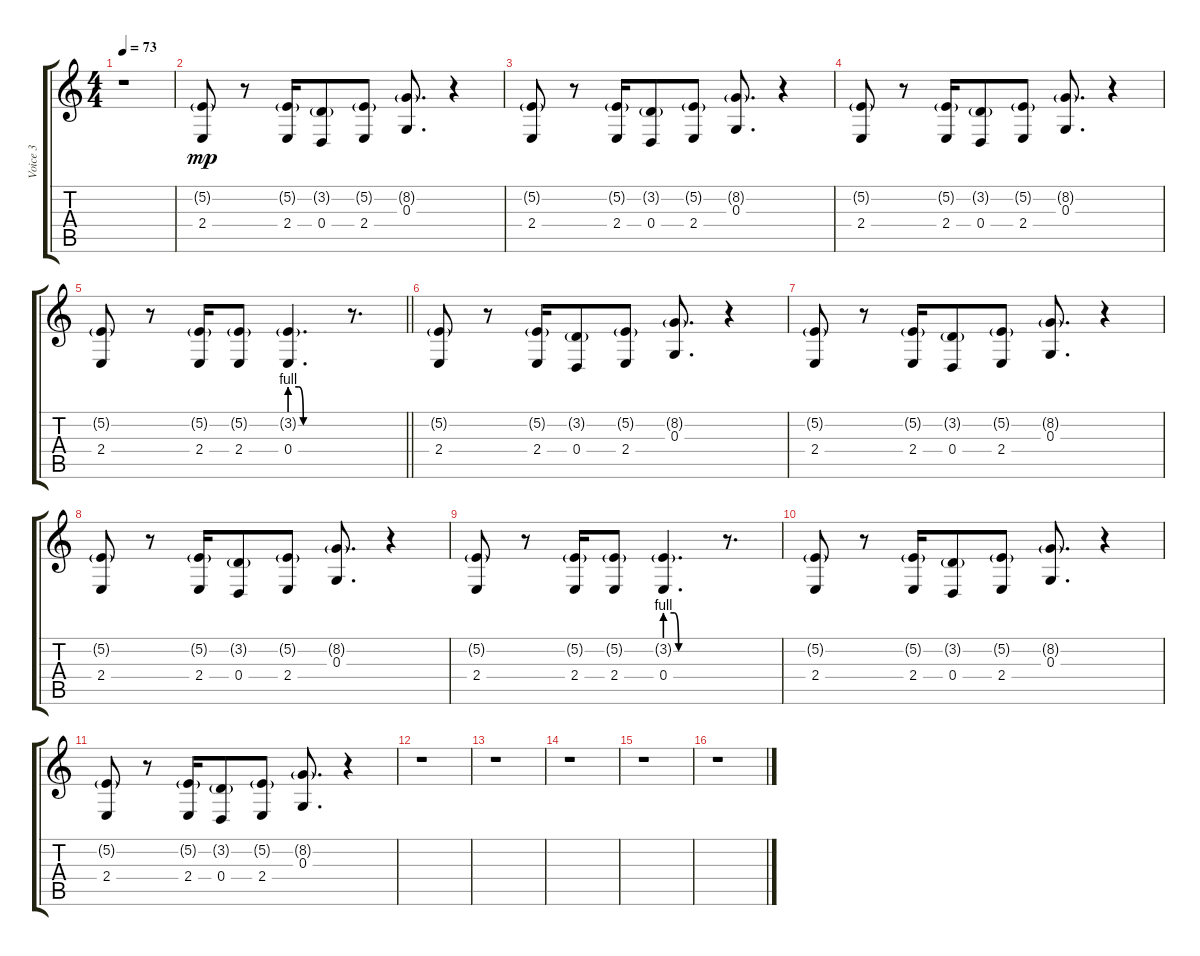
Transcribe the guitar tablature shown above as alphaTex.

\track ("Voice 3" "Voice 3") {instrument oboe}
\staff {score tabs}
\tuning (E4 B3 G3 D3 A2 E2) {hide}
\ts (4 4)
\tempo 73
\clef g2
\ks c
r.1{dy mp} |
(5.2{g} 2.4).8 r.8 (5.2{g} 2.4).16 (3.2{g} 0.4).8 (5.2{g} 2.4).8 (8.2{g} 0.3).8{d} r.4 |
(5.2{g} 2.4).8 r.8 (5.2{g} 2.4).16 (3.2{g} 0.4).8 (5.2{g} 2.4).8 (8.2{g} 0.3).8{d} r.4 |
(5.2{g} 2.4).8 r.8 (5.2{g} 2.4).16 (3.2{g} 0.4).8 (5.2{g} 2.4).8 (8.2{g} 0.3).8{d} r.4 |
\barLineRight lightlight
(5.2{g} 2.4).8 r.8 (5.2{g} 2.4).16 (5.2{g} 2.4).8 (3.2{be (custom 0 4 10 4 15 0 30 0 60 0) g} 0.4{be (custom 0 4 10 4 15 0 30 0 60 0)}).4{d} r.8{d} |
(5.2{g} 2.4).8 r.8 (5.2{g} 2.4).16 (3.2{g} 0.4).8 (5.2{g} 2.4).8 (8.2{g} 0.3).8{d} r.4 |
(5.2{g} 2.4).8 r.8 (5.2{g} 2.4).16 (3.2{g} 0.4).8 (5.2{g} 2.4).8 (8.2{g} 0.3).8{d} r.4 |
(5.2{g} 2.4).8 r.8 (5.2{g} 2.4).16 (3.2{g} 0.4).8 (5.2{g} 2.4).8 (8.2{g} 0.3).8{d} r.4 |
(5.2{g} 2.4).8 r.8 (5.2{g} 2.4).16 (5.2{g} 2.4).8 (3.2{be (custom 0 4 10 4 15 0 30 0 60 0) g} 0.4{be (custom 0 4 10 4 15 0 30 0 60 0)}).4{d} r.8{d} |
(5.2{g} 2.4).8 r.8 (5.2{g} 2.4).16 (3.2{g} 0.4).8 (5.2{g} 2.4).8 (8.2{g} 0.3).8{d} r.4 |
(5.2{g} 2.4).8 r.8 (5.2{g} 2.4).16 (3.2{g} 0.4).8 (5.2{g} 2.4).8 (8.2{g} 0.3).8{d} r.4 |
r.1 |
r.1 |
r.1 |
r.1 |
r.1
